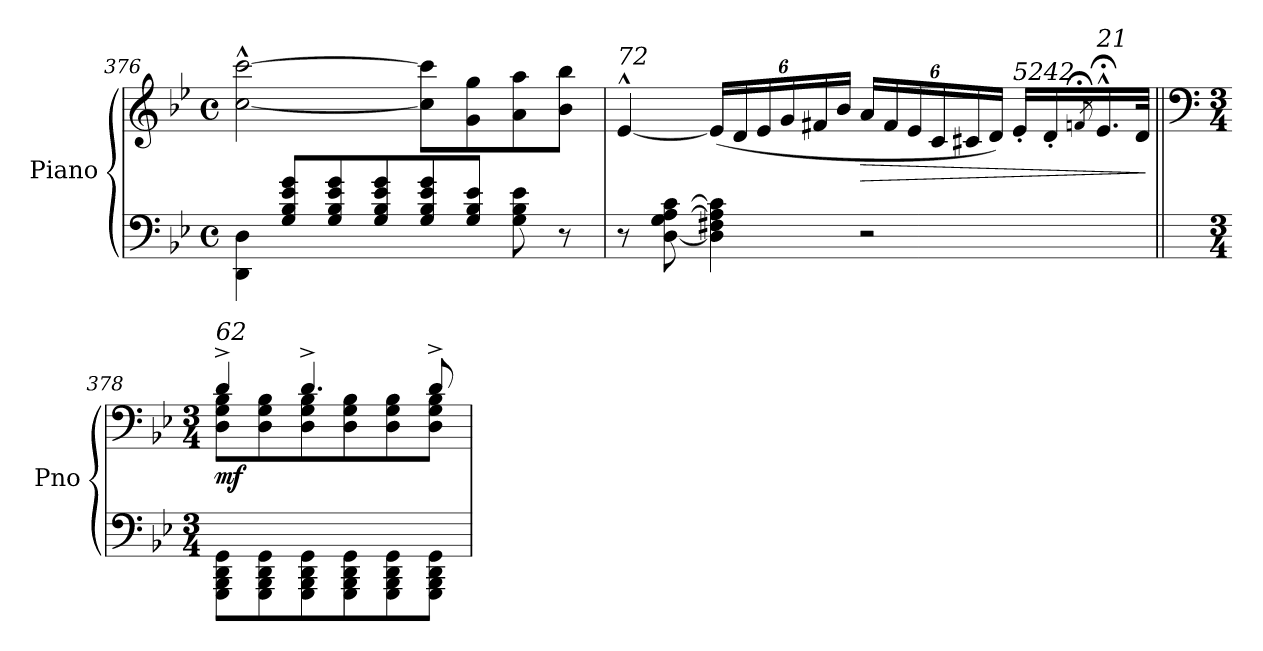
**kern	**kern	**dynam
*part1	*part1	*part1
*staff2	*staff1	*staff1/2
*I"Piano	*	*
*I'Pno	*	*
!!LO:LB:g=z
*clefF4	*clefG2	*
*k[b-e-]	*k[b-e-]	*
*M4/4	*M4/4	*
*met(c)	*met(c)	*
=376	=376	=376
*^	*	*
8ryy	4DD\ 4D\	[2cc\^^ [2ccc\^^	.
8G/ 8B-/ 8e-/ 8g/L	.	.	.
8G/ 8B-/ 8e-/ 8g/	2.ryy	.	.
8G/ 8B-/ 8e-/ 8g/	.	.	.
8G/ 8B-/ 8e-/ 8g/	.	8cc\] 8ccc\]L	.
8G/ 8B-/ 8e-/J	.	8g\ 8gg\	.
8G\ 8B-\ 8e-\	.	8a\ 8aa\	.
8r	.	8b-\ 8bb-\J	.
*v	*v	*	*
=377	=377	=377
!	!LO:TX:a:i:t=72	!
8r	[4e-^^/	.
[8D\ 8G\ [8A\ [8c\	.	.
*	*Xbrackettup	*
4D\] 4F#X\ 4A\] 4c\]	(<24e-!/LL]	.
.	24d!/	.
.	24e-!/	.
.	24g!/	.
.	24f#X!/	.
.	24b-!/JJ	.
!	!	!LO:HP:b
2r	24a!/LL	>
.	24f#!/	.
.	24e-!/	.
.	24c!/	.
.	24c#X!/	.
.	24d!/JJ)	.
!	!LO:TX:a:i:t=52	!
.	16e-'!/LL	.
!	!LO:TX:a:i:t=42	!
.	16d'!/	.
.	8qfn;</	.
!	!LO:TX:a:i:t=21	!
.	16.e-;<^^!/	.
.	32d!/JJk	.
.	.	]
=378||	=378||	=378||
*	*clefF4	*
*M3/4	*M3/4	*
*	*^	*
!	!LO:TX:a:i:t=62	!	!
!	!	!	!LO:DY:b
8GGG\ 8BBB-\ 8DD\ 8GG\L	4d^/	8D\ 8G\ 8B-\L	mf
8GGG\ 8BBB-\ 8DD\ 8GG\	.	8D\ 8G\ 8B-\	.
8GGG\ 8BBB-\ 8DD\ 8GG\	4.d^/	8D\ 8G\ 8B-\	.
8GGG\ 8BBB-\ 8DD\ 8GG\	.	8D\ 8G\ 8B-\	.
8GGG\ 8BBB-\ 8DD\ 8GG\	.	8D\ 8G\ 8B-\	.
8GGG\ 8BBB-\ 8DD\ 8GG\J	8d^/	8D\ 8G\ 8B-\J	.
*	*v	*v	*
=	=	=
*-	*-	*-
